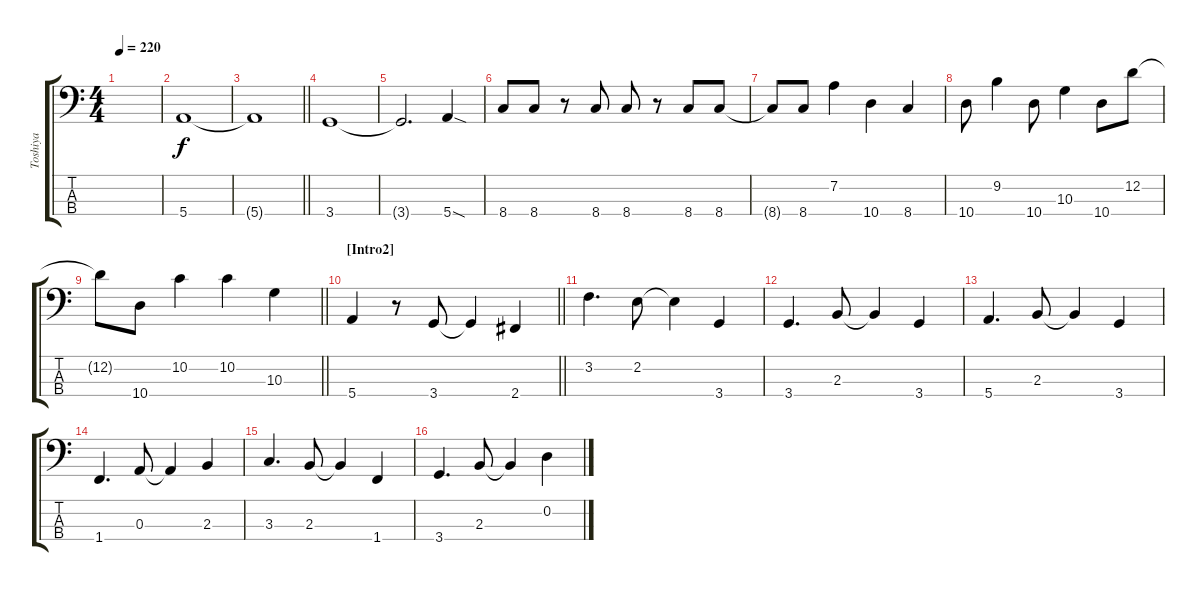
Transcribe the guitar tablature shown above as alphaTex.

\track ("Toshiya" "Toshiya") {instrument electricbasspick}
\staff {score tabs}
\tuning (G2 D2 A1 E1) {hide}
\ts (4 4)
\tempo 220
\clef f4
\ks c
|
5.4.1 |
\barLineRight lightlight
5.4{t}.1 |
3.4.1 |
3.4{t}.2{d} 5.4{sod}.4 |
8.4.8 8.4.8 r.8 8.4.8 8.4.8 r.8 8.4.8 8.4.8 |
8.4{t}.8 8.4.8 7.2.4 10.4.4 8.4.4 |
10.4.8 9.2.4 10.4.8 10.3.4 10.4.8 12.2.8 |
\barLineRight lightlight
12.2{t}.8 10.4.8 10.2.4 10.2.4 10.3.4 |
\section ("" "[Intro2]")
\barLineRight lightlight
5.4.4 r.8 3.4.8 3.4{t}.4 2.4.4 |
\section ("" "")
3.2.4{d} 2.2.8 2.2{t}.4 3.4.4 |
3.4.4{d} 2.3.8 2.3{t}.4 3.4.4 |
5.4.4{d} 2.3.8 2.3{t}.4 3.4.4 |
1.4.4{d} 0.3.8 0.3{t}.4 2.3.4 |
3.3.4{d} 2.3.8 2.3{t}.4 1.4.4 |
3.4.4{d} 2.3.8 2.3{t}.4 0.2.4
